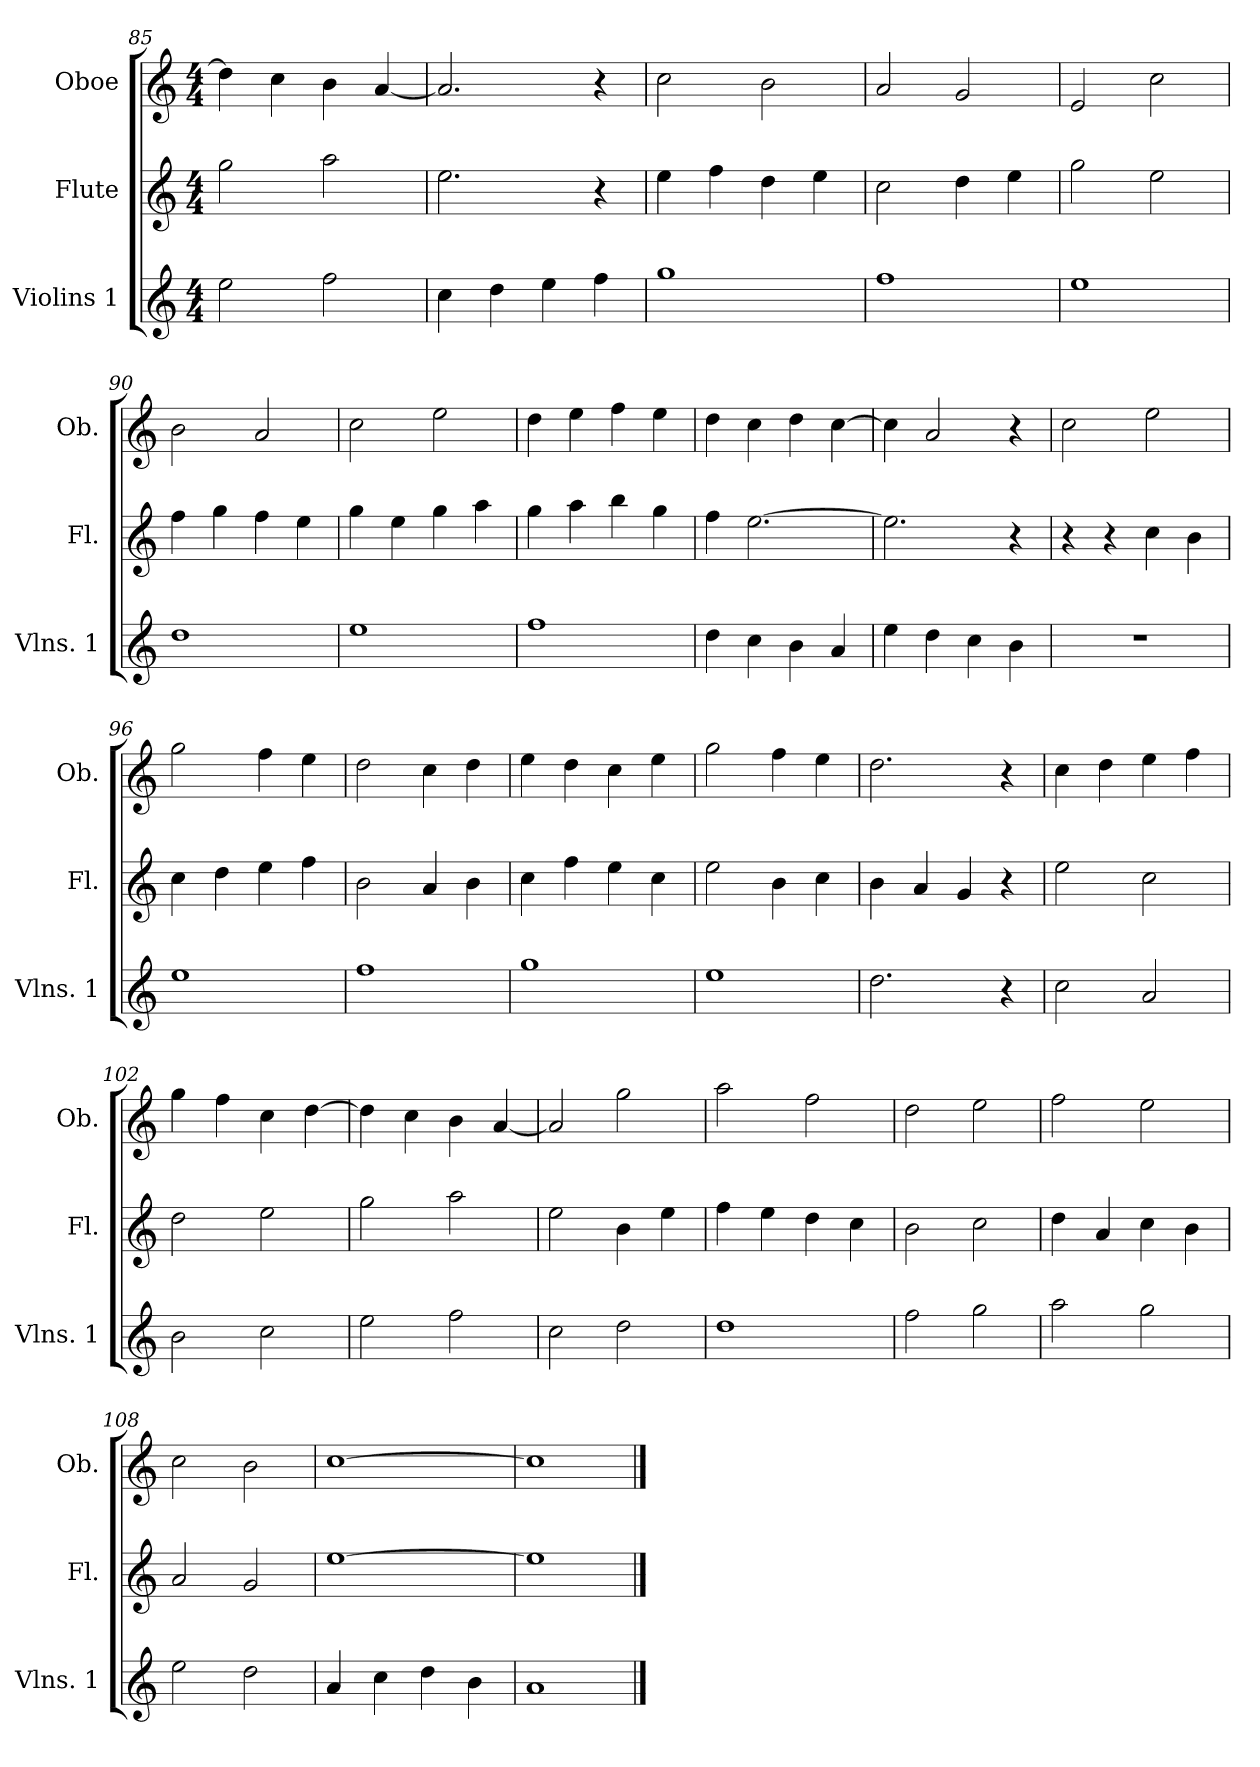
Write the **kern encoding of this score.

**kern	**kern	**kern
*part3	*part2	*part1
*staff3	*staff2	*staff1
*I"Violins 1	*I"Flute	*I"Oboe
*I'Vlns. 1	*I'Fl.	*I'Ob.
*clefG2	*clefG2	*clefG2
*k[]	*k[]	*k[]
*C:	*C:	*C:
*M4/4	*M4/4	*M4/4
=85	=85	=85
2ee\	2gg\	4dd\]
.	.	4cc\
2ff\	2aa\	4b\
.	.	[4a/
=86	=86	=86
4cc\	2.ee\	2.a/]
4dd\	.	.
4ee\	.	.
4ff\	4r	4r
=87	=87	=87
1gg	4ee\	2cc\
.	4ff\	.
.	4dd\	2b\
.	4ee\	.
=88	=88	=88
1ff	2cc\	2a/
.	4dd\	2g/
.	4ee\	.
=89	=89	=89
1ee	2gg\	2e/
.	2ee\	2cc\
=90	=90	=90
1dd	4ff\	2b\
.	4gg\	.
.	4ff\	2a/
.	4ee\	.
=91	=91	=91
1ee	4gg\	2cc\
.	4ee\	.
.	4gg\	2ee\
.	4aa\	.
=92	=92	=92
1ff	4gg\	4dd\
.	4aa\	4ee\
.	4bb\	4ff\
.	4gg\	4ee\
!!LO:LB:g=z
=93	=93	=93
4dd\	4ff\	4dd\
4cc\	[2.ee\	4cc\
4b\	.	4dd\
4a/	.	[4cc\
=94	=94	=94
4ee\	2.ee\]	4cc\]
4dd\	.	2a/
4cc\	.	.
4b\	4r	4r
=95	=95	=95
1r	4r	2cc\
.	4r	.
.	4cc\	2ee\
.	4b\	.
=96	=96	=96
1ee	4cc\	2gg\
.	4dd\	.
.	4ee\	4ff\
.	4ff\	4ee\
=97	=97	=97
1ff	2b\	2dd\
.	4a/	4cc\
.	4b\	4dd\
=98	=98	=98
1gg	4cc\	4ee\
.	4ff\	4dd\
.	4ee\	4cc\
.	4cc\	4ee\
=99	=99	=99
1ee	2ee\	2gg\
.	4b\	4ff\
.	4cc\	4ee\
=100	=100	=100
2.dd\	4b\	2.dd\
.	4a/	.
.	4g/	.
4r	4r	4r
=101	=101	=101
2cc\	2ee\	4cc\
.	.	4dd\
2a/	2cc\	4ee\
.	.	4ff\
!!LO:PB:g=z
=102	=102	=102
2b\	2dd\	4gg\
.	.	4ff\
2cc\	2ee\	4cc\
.	.	[4dd\
=103	=103	=103
2ee\	2gg\	4dd\]
.	.	4cc\
2ff\	2aa\	4b\
.	.	[4a/
=104	=104	=104
2cc\	2ee\	2a/]
2dd\	4b\	2gg\
.	4ee\	.
=105	=105	=105
1dd	4ff\	2aa\
.	4ee\	.
.	4dd\	2ff\
.	4cc\	.
=106	=106	=106
2ff\	2b\	2dd\
2gg\	2cc\	2ee\
=107	=107	=107
2aa\	4dd\	2ff\
.	4a/	.
2gg\	4cc\	2ee\
.	4b\	.
=108	=108	=108
2ee\	2a/	2cc\
2dd\	2g/	2b\
=109	=109	=109
4a/	[1ee	[1cc
4cc\	.	.
4dd\	.	.
4b\	.	.
=110	=110	=110
1a	1ee]	1cc]
==	==	==
*-	*-	*-
